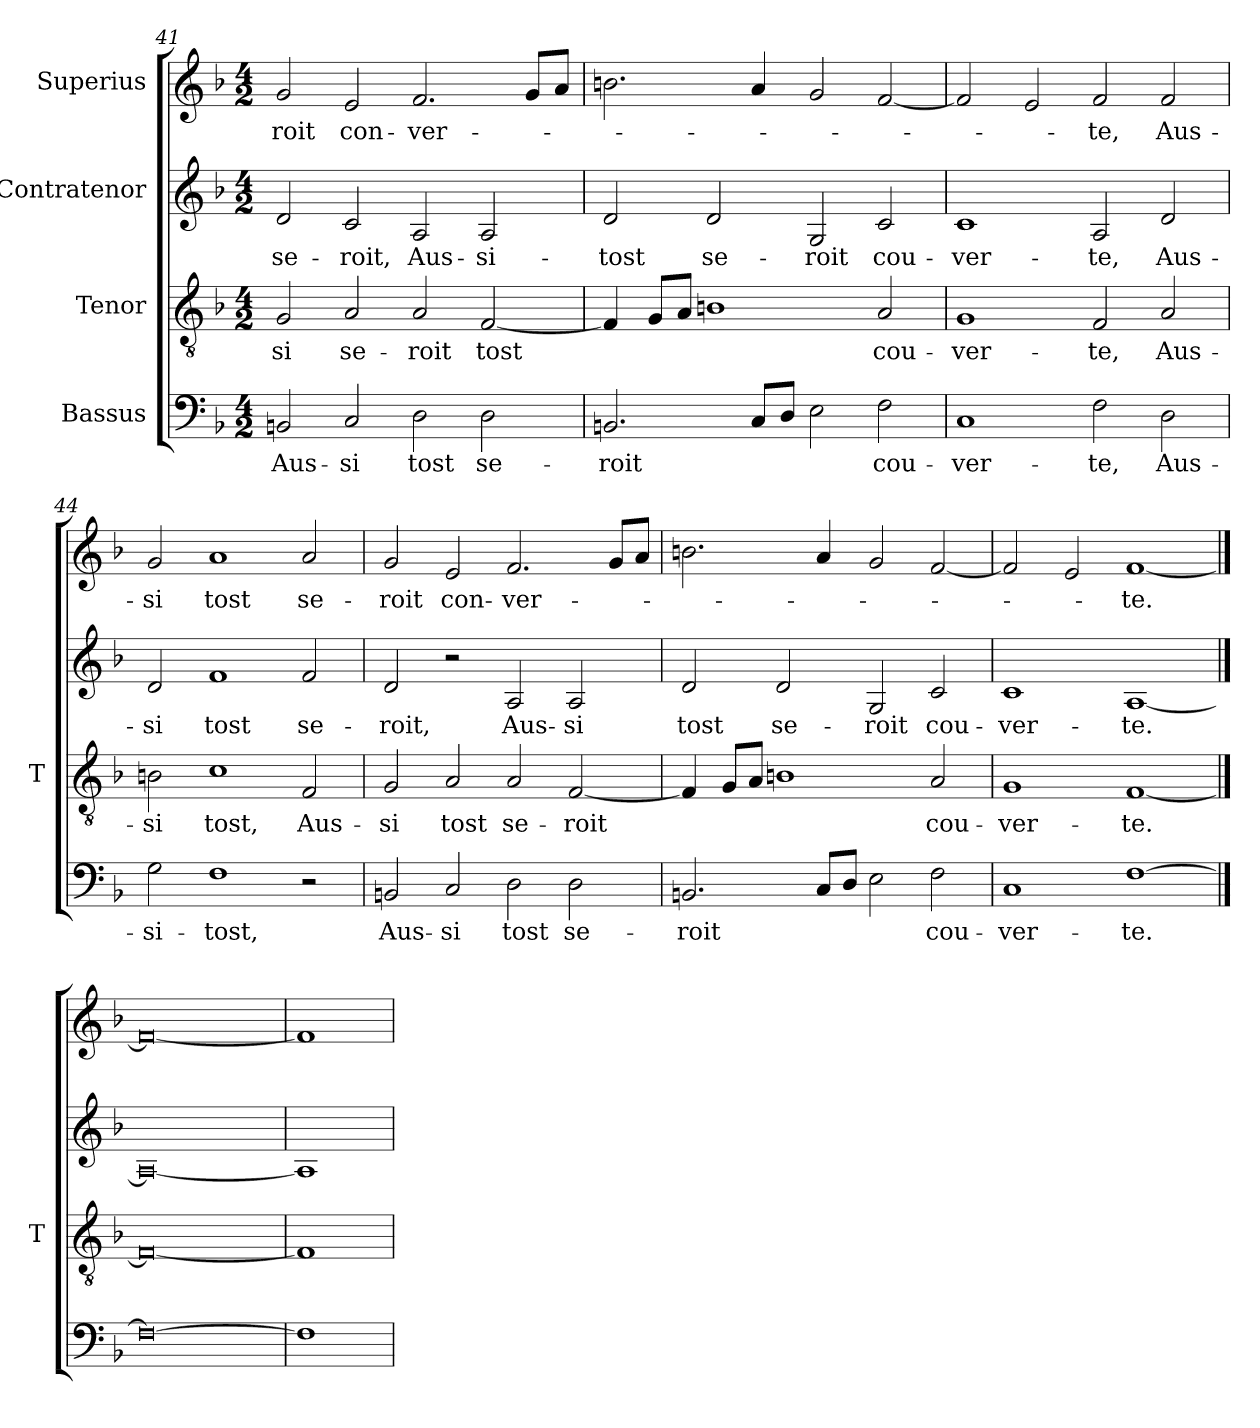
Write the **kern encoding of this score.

**kern	**text	**kern	**text	**kern	**text	**kern	**text
*part4	*part4	*part3	*part3	*part2	*part2	*part1	*part1
*staff4	*staff4	*staff3	*staff3	*staff2	*staff2	*staff1	*staff1
*I"Bassus	*	*I"Tenor	*	*I"Contratenor	*	*I"Superius	*
*	*	*I'T	*	*	*	*	*
*clefF4	*	*clefGv2	*	*clefG2	*	*clefG2	*
*k[b-]	*	*k[b-]	*	*k[b-]	*	*k[b-]	*
*M4/2	*	*M4/2	*	*M4/2	*	*M4/2	*
=41	=41	=41	=41	=41	=41	=41	=41
2BBn	Aus-	2G	-si	2d	se-	2g	-roit
2C	-si	2A	se-	2c	-roit,	2e	con-
2D	-tost	2A	-roit	2A	Aus-	2.f	ver-
2D	se-	[2F	-tost	2A	si-	.	.
.	.	.	.	.	.	8gL	.
.	.	.	.	.	.	8aJ	.
=42	=42	=42	=42	=42	=42	=42	=42
2.BBn	-roit	4F]	.	2d	-tost	2.bn	.
.	.	8GL	.	.	.	.	.
.	.	8AJ	.	.	.	.	.
.	.	1Bn	.	2d	se-	.	.
8CL	.	.	.	.	.	4a	.
8DJ	.	.	.	.	.	.	.
2E	.	.	.	2G	-roit	2g	.
2F	cou-	2A	cou-	2c	cou-	[2f	.
=43	=43	=43	=43	=43	=43	=43	=43
1C	ver-	1G	ver-	1c	ver-	2f]	.
.	.	.	.	.	.	2e	.
2F	-te,	2F	-te,	2A	-te,	2f	-te,
2D	Aus-	2A	Aus-	2d	Aus-	2f	Aus-
=44	=44	=44	=44	=44	=44	=44	=44
2G	si-	2Bn	-si	2d	-si	2g	-si
1F	-tost,	1c	-tost,	1f	-tost	1a	-tost
2r	.	2F	Aus-	2f	se-	2a	se-
=45	=45	=45	=45	=45	=45	=45	=45
2BBn	Aus-	2G	-si	2d	-roit,	2g	-roit
2C	-si	2A	-tost	2r	.	2e	con-
2D	-tost	2A	se-	2A	Aus-	2.f	ver-
2D	se-	[2F	-roit	2A	-si	.	.
.	.	.	.	.	.	8gL	.
.	.	.	.	.	.	8aJ	.
=46	=46	=46	=46	=46	=46	=46	=46
2.BBn	-roit	4F]	.	2d	-tost	2.bn	.
.	.	8GL	.	.	.	.	.
.	.	8AJ	.	.	.	.	.
.	.	1Bn	.	2d	se-	.	.
8CL	.	.	.	.	.	4a	.
8DJ	.	.	.	.	.	.	.
2E	.	.	.	2G	-roit	2g	.
2F	cou-	2A	cou-	2c	cou-	[2f	.
=47	=47	=47	=47	=47	=47	=47	=47
1C	ver-	1G	ver-	1c	ver-	2f]	.
.	.	.	.	.	.	2e	.
[1F	-te.	[1F	-te.	[1A	-te.	[1f	-te.
==48	==48	==48	==48	==48	==48	==48	==48
0F_	.	0F_	.	0A_	.	0f_	.
=49	=49	=49	=49	=49	=49	=49	=49
1F]	.	1F]	.	1A]	.	1f]	.
=	=	=	=	=	=	=	=
*-	*-	*-	*-	*-	*-	*-	*-
